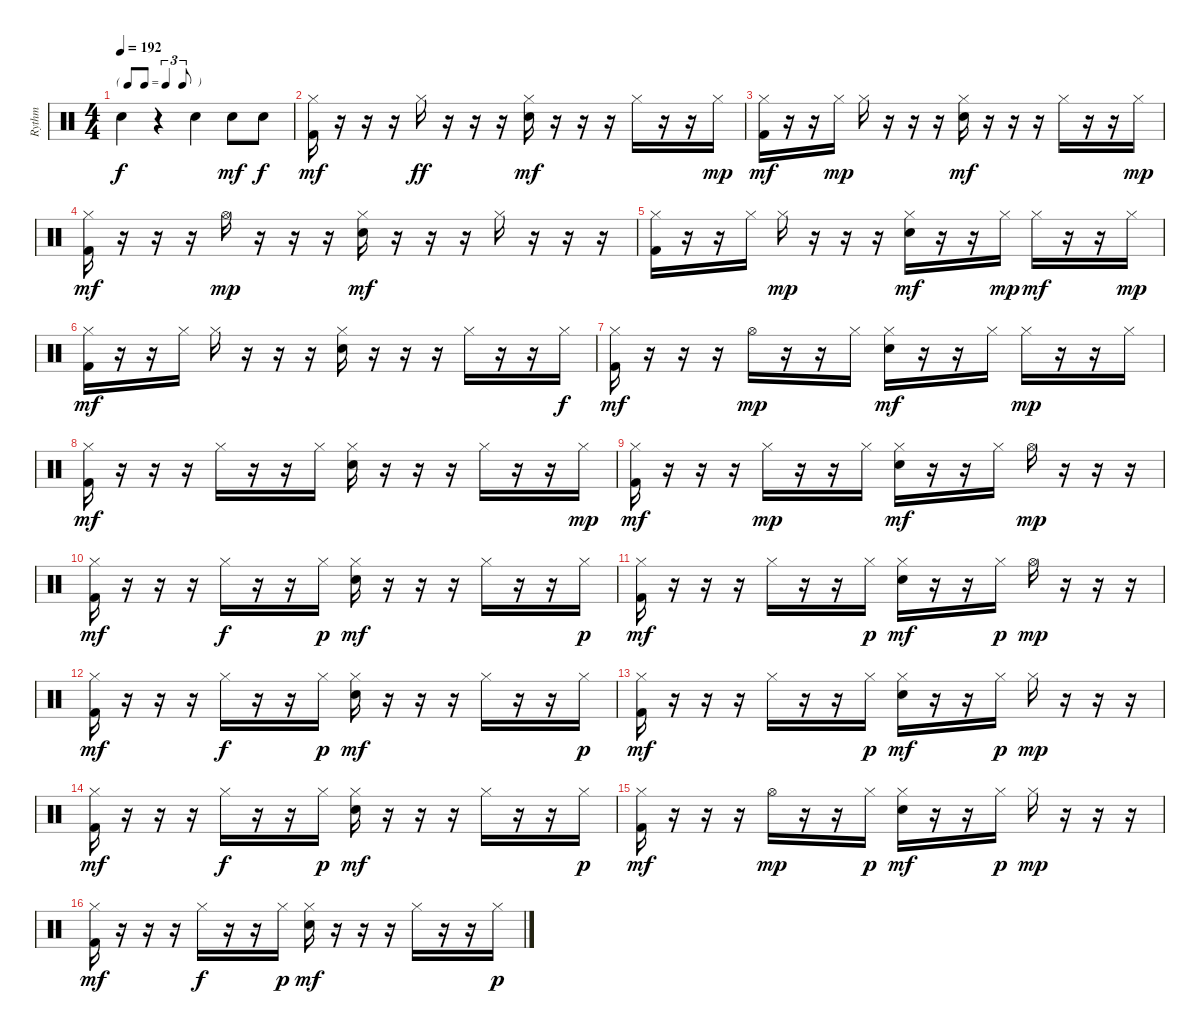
\track ("Rythm" "Rythm") {instrument percussion}
\staff {score}
\articulation defaults
\ts (4 4)
\tf triplet8th
\tempo 192
\clef neutral
\ks c "Electric Snare (hit)".4{dy f}
r.4 "Electric Snare (hit)".4 "Electric Snare (hit)".8{dy mf} "Electric Snare (hit)".8{dy f} |
("Hi-Hat (closed)" "Kick (hit) 2").16{dy mf} r.16 r.16 r.16 "Hi-Hat (closed)".16{dy ff} r.16 r.16 r.16 ("Hi-Hat (closed)" "Electric Snare (hit)").16{dy mf} r.16 r.16 r.16 "Hi-Hat (closed)".16 r.16 r.16 "Hi-Hat (closed)".16{dy mp} |
("Hi-Hat (closed)" "Kick (hit) 2").16{dy mf} r.16 r.16 "Hi-Hat (closed)".16{dy mp} "Hi-Hat (closed)".16 r.16 r.16 r.16 ("Hi-Hat (closed)" "Electric Snare (hit)").16{dy mf} r.16 r.16 r.16 "Hi-Hat (closed)".16 r.16 r.16 "Hi-Hat (closed)".16{dy mp} |
("Hi-Hat (closed)" "Kick (hit) 2").16{dy mf} r.16 r.16 r.16 "Hi-Hat (open)".16{dy mp} r.16 r.16 r.16 ("Hi-Hat (closed)" "Electric Snare (hit)").16{dy mf} r.16 r.16 r.16 "Hi-Hat (closed)".16 r.16 r.16 r.16 |
("Hi-Hat (closed)" "Kick (hit) 2").16 r.16 r.16 "Hi-Hat (closed)".16 "Hi-Hat (closed)".16{dy mp} r.16 r.16 r.16 ("Hi-Hat (closed)" "Electric Snare (hit)").16{dy mf} r.16 r.16 "Hi-Hat (closed)".16{dy mp} "Hi-Hat (closed)".16{dy mf} r.16 r.16 "Hi-Hat (closed)".16{dy mp} |
("Hi-Hat (closed)" "Kick (hit) 2").16{dy mf} r.16 r.16 "Hi-Hat (closed)".16 "Hi-Hat (closed)".16 r.16 r.16 r.16 ("Hi-Hat (closed)" "Electric Snare (hit)").16 r.16 r.16 r.16 "Hi-Hat (closed)".16 r.16 r.16 "Hi-Hat (closed)".16{dy f} |
("Hi-Hat (closed)" "Kick (hit) 2").16{dy mf} r.16 r.16 r.16 "Hi-Hat (open)".16{dy mp} r.16 r.16 "Hi-Hat (closed)".16 ("Hi-Hat (closed)" "Electric Snare (hit)").16{dy mf} r.16 r.16 "Hi-Hat (closed)".16 "Hi-Hat (closed)".16{dy mp} r.16 r.16 "Hi-Hat (closed)".16 |
("Hi-Hat (closed)" "Kick (hit) 2").16{dy mf} r.16 r.16 r.16 "Hi-Hat (closed)".16 r.16 r.16 "Hi-Hat (closed)".16 ("Hi-Hat (closed)" "Electric Snare (hit)").16 r.16 r.16 r.16 "Hi-Hat (closed)".16 r.16 r.16 "Hi-Hat (closed)".16{dy mp} |
("Hi-Hat (closed)" "Kick (hit) 2").16{dy mf} r.16 r.16 r.16 "Hi-Hat (closed)".16{dy mp} r.16 r.16 "Hi-Hat (closed)".16 ("Hi-Hat (closed)" "Electric Snare (hit)").16{dy mf} r.16 r.16 "Hi-Hat (closed)".16 "Hi-Hat (open)".16{dy mp} r.16 r.16 r.16 |
("Hi-Hat (closed)" "Kick (hit) 2").16{dy mf} r.16 r.16 r.16 "Hi-Hat (closed)".16{dy f} r.16 r.16 "Hi-Hat (closed)".16{dy p} ("Hi-Hat (closed)" "Electric Snare (hit)").16{dy mf} r.16 r.16 r.16 "Hi-Hat (closed)".16 r.16 r.16 "Hi-Hat (closed)".16{dy p} |
("Hi-Hat (closed)" "Kick (hit) 2").16{dy mf} r.16 r.16 r.16 "Hi-Hat (closed)".16 r.16 r.16 "Hi-Hat (closed)".16{dy p} ("Hi-Hat (closed)" "Electric Snare (hit)").16{dy mf} r.16 r.16 "Hi-Hat (closed)".16{dy p} "Hi-Hat (open)".16{dy mp} r.16 r.16 r.16 |
("Hi-Hat (closed)" "Kick (hit) 2").16{dy mf} r.16 r.16 r.16 "Hi-Hat (closed)".16{dy f} r.16 r.16 "Hi-Hat (closed)".16{dy p} ("Hi-Hat (closed)" "Electric Snare (hit)").16{dy mf} r.16 r.16 r.16 "Hi-Hat (closed)".16 r.16 r.16 "Hi-Hat (closed)".16{dy p} |
("Hi-Hat (closed)" "Kick (hit) 2").16{dy mf} r.16 r.16 r.16 "Hi-Hat (closed)".16 r.16 r.16 "Hi-Hat (closed)".16{dy p} ("Hi-Hat (closed)" "Electric Snare (hit)").16{dy mf} r.16 r.16 "Hi-Hat (closed)".16{dy p} "Hi-Hat (closed)".16{dy mp} r.16 r.16 r.16 |
("Hi-Hat (closed)" "Kick (hit) 2").16{dy mf} r.16 r.16 r.16 "Hi-Hat (closed)".16{dy f} r.16 r.16 "Hi-Hat (closed)".16{dy p} ("Hi-Hat (closed)" "Electric Snare (hit)").16{dy mf} r.16 r.16 r.16 "Hi-Hat (closed)".16 r.16 r.16 "Hi-Hat (closed)".16{dy p} |
("Hi-Hat (closed)" "Kick (hit) 2").16{dy mf} r.16 r.16 r.16 "Hi-Hat (open)".16{dy mp} r.16 r.16 "Hi-Hat (closed)".16{dy p} ("Hi-Hat (closed)" "Electric Snare (hit)").16{dy mf} r.16 r.16 "Hi-Hat (closed)".16{dy p} "Hi-Hat (closed)".16{dy mp} r.16 r.16 r.16 |
("Hi-Hat (closed)" "Kick (hit) 2").16{dy mf} r.16 r.16 r.16 "Hi-Hat (closed)".16{dy f} r.16 r.16 "Hi-Hat (closed)".16{dy p} ("Hi-Hat (closed)" "Electric Snare (hit)").16{dy mf} r.16 r.16 r.16 "Hi-Hat (closed)".16 r.16 r.16 "Hi-Hat (closed)".16{dy p}
